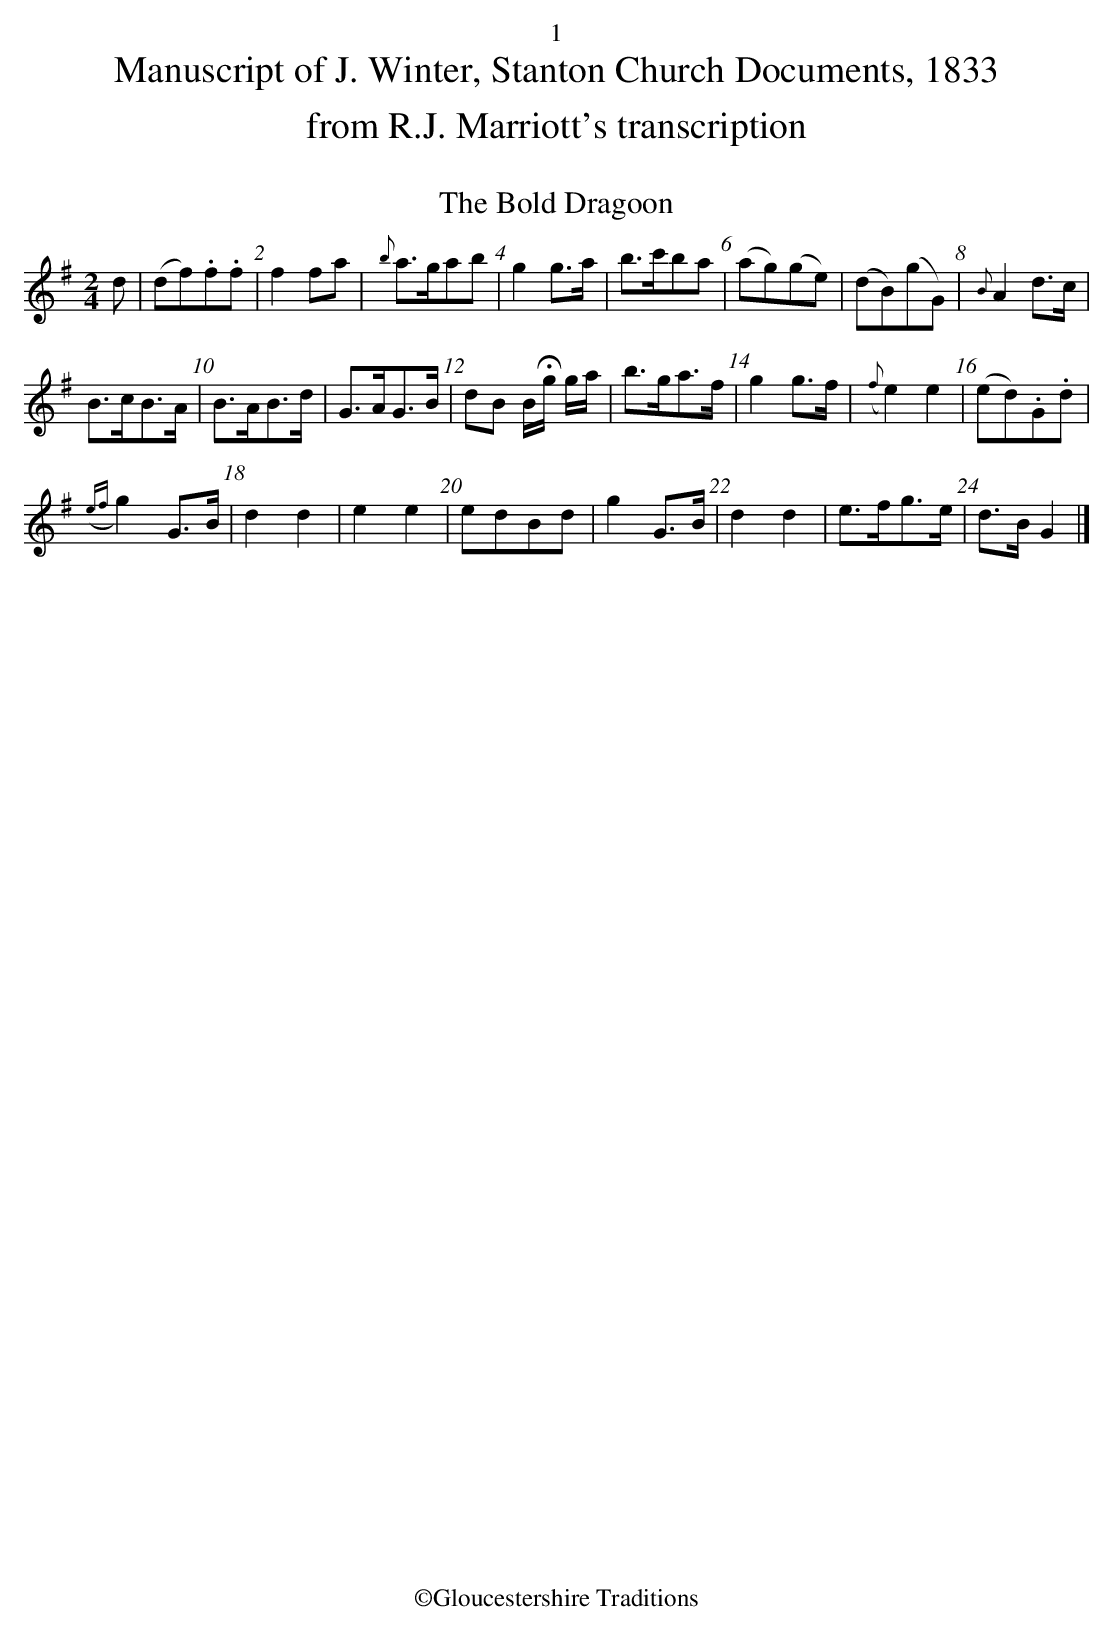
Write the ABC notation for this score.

X:1
T:Bold Dragoon, The
M:2/4
L:1/8
K:G
d|(df).f.f|f2 fa|{b}a>gab|g2 g>a|b>c'ba|(ag)(ge)|(dB)(gG)|{B}A2d>c|
B>cB>A|B>AB>d|G>AG>B|dB B/Hg/ g/a/|b>ga>f|g2g>f|({f}e2)e2|(ed).G.d|
({ef}g2)G>B|d2d2|e2e2|edBd|g2G>B|d2d2|e>fg>e|d>B G2|]
